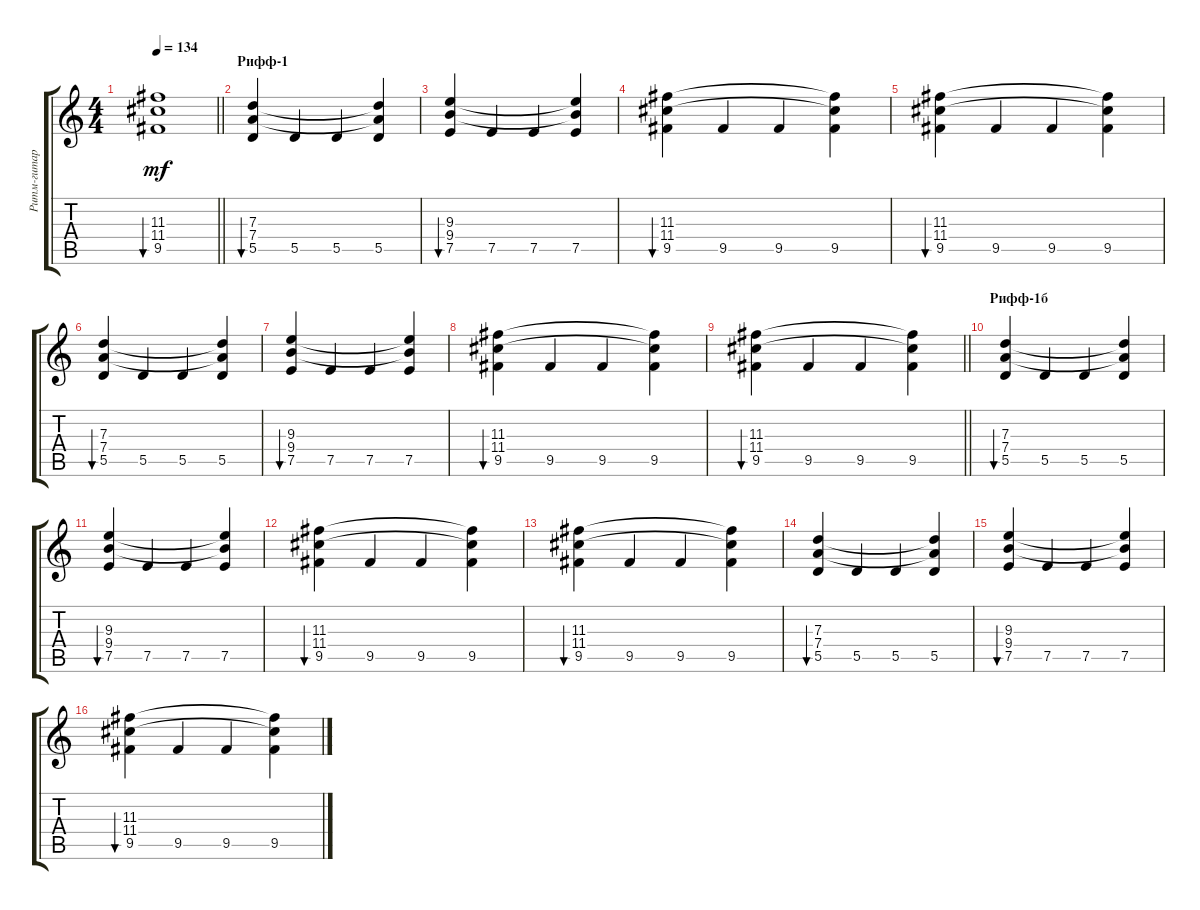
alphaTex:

\track ("Ритм-гитара" "Ритм-гитар") {instrument acousticguitarsteel}
\staff {score tabs}
\tuning (E4 B3 G3 D3 A2 E2) {hide}
\ts (4 4)
\tempo 134
\clef g2
\barLineRight lightlight
\ks c
(11.3 11.4 9.5).1{bu 60 dy mf} |
\section ("" "Рифф-1")
(7.3 7.4 5.5).4{bu 60} 5.5.4 5.5.4 (7.3{t} 7.4{t} 5.5).4 |
(9.3 9.4 7.5).4{bu 60} 7.5.4 7.5.4 (9.3{t} 9.4{t} 7.5).4 |
(11.3 11.4 9.5).4{bu 60} 9.5.4 9.5.4 (11.3{t} 11.4{t} 9.5).4 |
(11.3 11.4 9.5).4{bu 60} 9.5.4 9.5.4 (11.3{t} 11.4{t} 9.5).4 |
(7.3 7.4 5.5).4{bu 60} 5.5.4 5.5.4 (7.3{t} 7.4{t} 5.5).4 |
(9.3 9.4 7.5).4{bu 60} 7.5.4 7.5.4 (9.3{t} 9.4{t} 7.5).4 |
(11.3 11.4 9.5).4{bu 60} 9.5.4 9.5.4 (11.3{t} 11.4{t} 9.5).4 |
\barLineRight lightlight
(11.3 11.4 9.5).4{bu 60} 9.5.4 9.5.4 (11.3{t} 11.4{t} 9.5).4 |
\section ("" "Рифф-1б")
(7.3 7.4 5.5).4{bu 60} 5.5.4 5.5.4 (7.3{t} 7.4{t} 5.5).4 |
(9.3 9.4 7.5).4{bu 60} 7.5.4 7.5.4 (9.3{t} 9.4{t} 7.5).4 |
(11.3 11.4 9.5).4{bu 60} 9.5.4 9.5.4 (11.3{t} 11.4{t} 9.5).4 |
(11.3 11.4 9.5).4{bu 60} 9.5.4 9.5.4 (11.3{t} 11.4{t} 9.5).4 |
(7.3 7.4 5.5).4{bu 60} 5.5.4 5.5.4 (7.3{t} 7.4{t} 5.5).4 |
(9.3 9.4 7.5).4{bu 60} 7.5.4 7.5.4 (9.3{t} 9.4{t} 7.5).4 |
(11.3 11.4 9.5).4{bu 60} 9.5.4 9.5.4 (11.3{t} 11.4{t} 9.5).4
